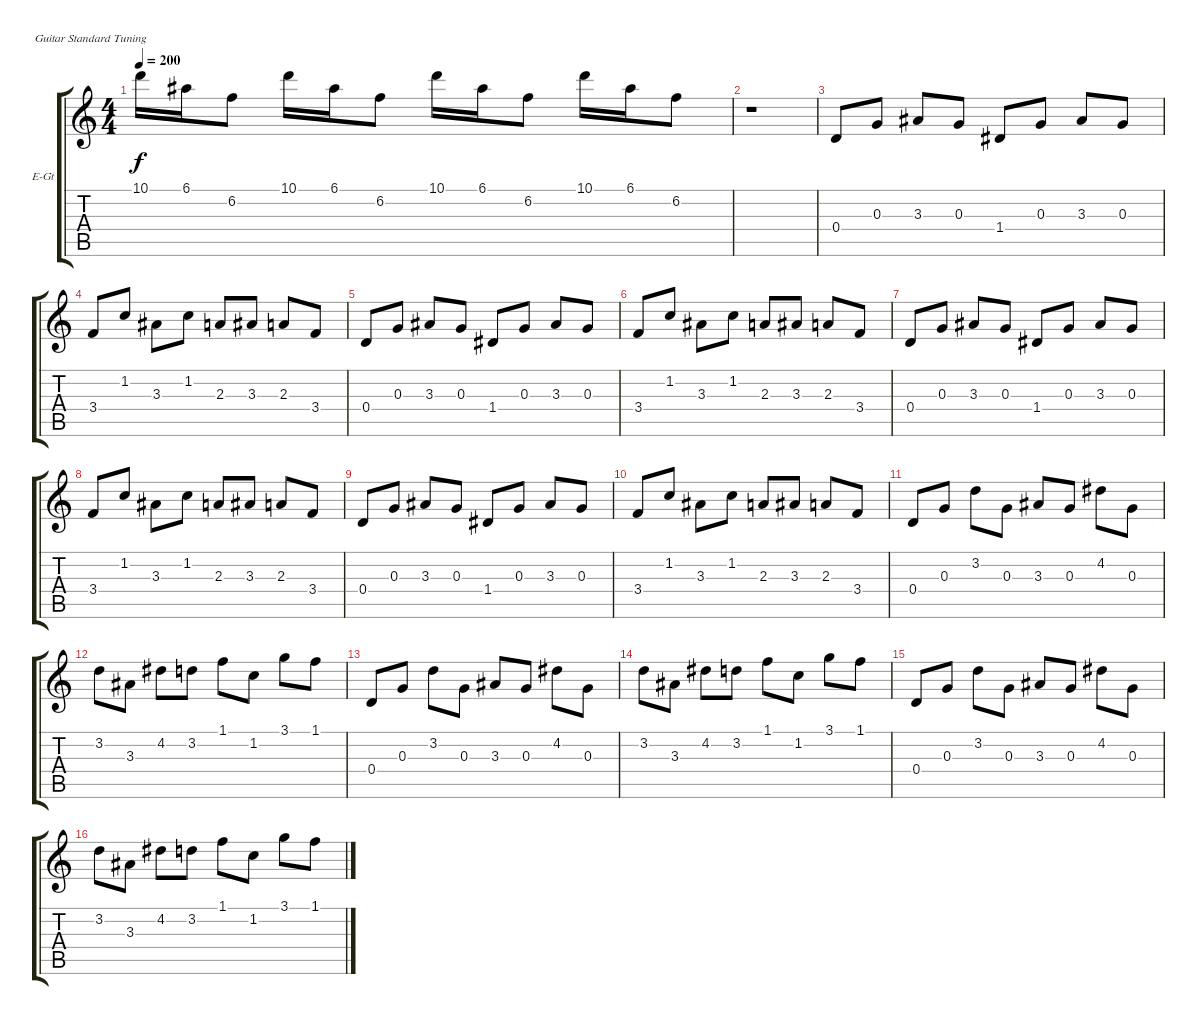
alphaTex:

\bracketExtendMode groupsimilarinstruments
\firstSystemTrackNameOrientation horizontal
\otherSystemsTrackNameOrientation horizontal
\track ("Овердрайв" "E-Gt") {instrument overdrivenguitar}
\staff {score tabs}
\tuning (E4 B3 G3 D3 A2 E2)
\ts (4 4)
\tempo 200
\clef g2
\ks c
10.1.16{dy f} 6.1.16 6.2.8 10.1.16 6.1.16 6.2.8 10.1.16 6.1.16 6.2.8 10.1.16 6.1.16 6.2.8 |
r.1 |
0.4.8 0.3.8 3.3.8 0.3.8 1.4.8 0.3.8 3.3.8 0.3.8 |
3.4.8 1.2.8 3.3.8 1.2.8 2.3.8 3.3.8 2.3.8 3.4.8 |
0.4.8 0.3.8 3.3.8 0.3.8 1.4.8 0.3.8 3.3.8 0.3.8 |
3.4.8 1.2.8 3.3.8 1.2.8 2.3.8 3.3.8 2.3.8 3.4.8 |
0.4.8 0.3.8 3.3.8 0.3.8 1.4.8 0.3.8 3.3.8 0.3.8 |
3.4.8 1.2.8 3.3.8 1.2.8 2.3.8 3.3.8 2.3.8 3.4.8 |
0.4.8 0.3.8 3.3.8 0.3.8 1.4.8 0.3.8 3.3.8 0.3.8 |
3.4.8 1.2.8 3.3.8 1.2.8 2.3.8 3.3.8 2.3.8 3.4.8 |
0.4.8 0.3.8 3.2.8 0.3.8 3.3.8 0.3.8 4.2.8 0.3.8 |
3.2.8 3.3.8 4.2.8 3.2.8 1.1.8 1.2.8 3.1.8 1.1.8 |
0.4.8 0.3.8 3.2.8 0.3.8 3.3.8 0.3.8 4.2.8 0.3.8 |
3.2.8 3.3.8 4.2.8 3.2.8 1.1.8 1.2.8 3.1.8 1.1.8 |
0.4.8 0.3.8 3.2.8 0.3.8 3.3.8 0.3.8 4.2.8 0.3.8 |
3.2.8 3.3.8 4.2.8 3.2.8 1.1.8 1.2.8 3.1.8 1.1.8
